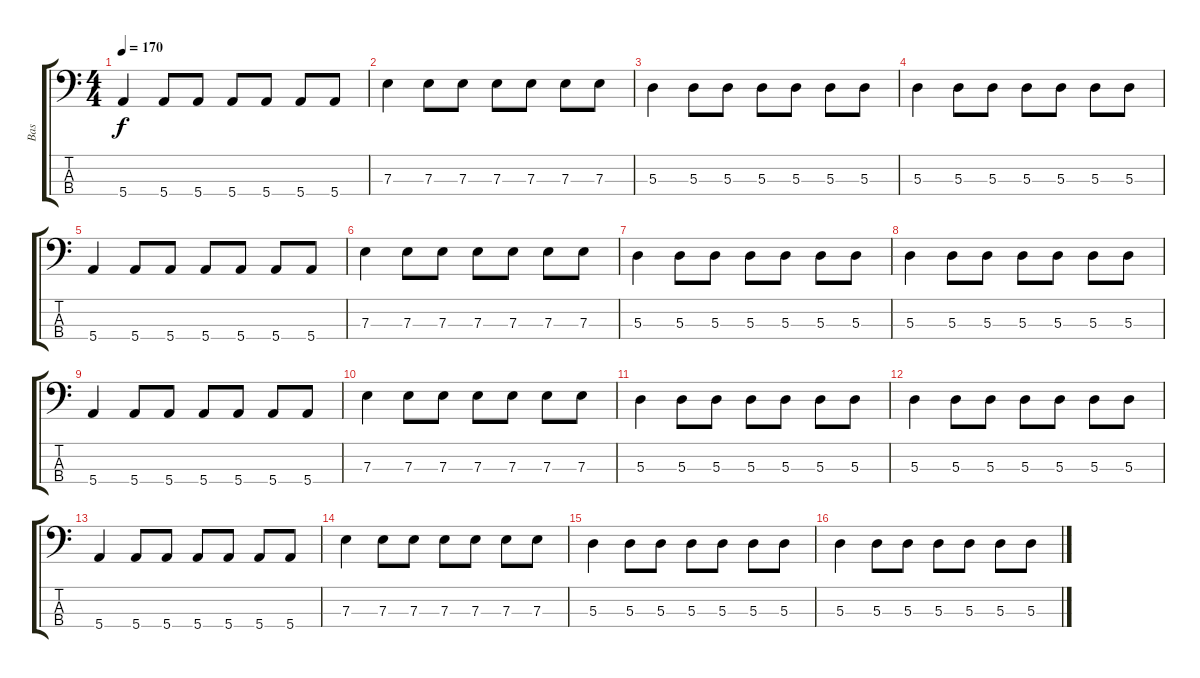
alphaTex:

\track ("Bas" "Bas") {instrument electricbasspick}
\staff {score tabs}
\tuning (G2 D2 A1 E1) {hide}
\ts (4 4)
\tempo 170
\clef f4
\ks c
5.4.4{dy f} 5.4.8 5.4.8 5.4.8 5.4.8 5.4.8 5.4.8 |
7.3.4 7.3.8 7.3.8 7.3.8 7.3.8 7.3.8 7.3.8 |
5.3.4 5.3.8 5.3.8 5.3.8 5.3.8 5.3.8 5.3.8 |
5.3.4 5.3.8 5.3.8 5.3.8 5.3.8 5.3.8 5.3.8 |
5.4.4 5.4.8 5.4.8 5.4.8 5.4.8 5.4.8 5.4.8 |
7.3.4 7.3.8 7.3.8 7.3.8 7.3.8 7.3.8 7.3.8 |
5.3.4 5.3.8 5.3.8 5.3.8 5.3.8 5.3.8 5.3.8 |
5.3.4 5.3.8 5.3.8 5.3.8 5.3.8 5.3.8 5.3.8 |
5.4.4 5.4.8 5.4.8 5.4.8 5.4.8 5.4.8 5.4.8 |
7.3.4 7.3.8 7.3.8 7.3.8 7.3.8 7.3.8 7.3.8 |
5.3.4 5.3.8 5.3.8 5.3.8 5.3.8 5.3.8 5.3.8 |
5.3.4 5.3.8 5.3.8 5.3.8 5.3.8 5.3.8 5.3.8 |
5.4.4 5.4.8 5.4.8 5.4.8 5.4.8 5.4.8 5.4.8 |
7.3.4 7.3.8 7.3.8 7.3.8 7.3.8 7.3.8 7.3.8 |
5.3.4 5.3.8 5.3.8 5.3.8 5.3.8 5.3.8 5.3.8 |
5.3.4 5.3.8 5.3.8 5.3.8 5.3.8 5.3.8 5.3.8
